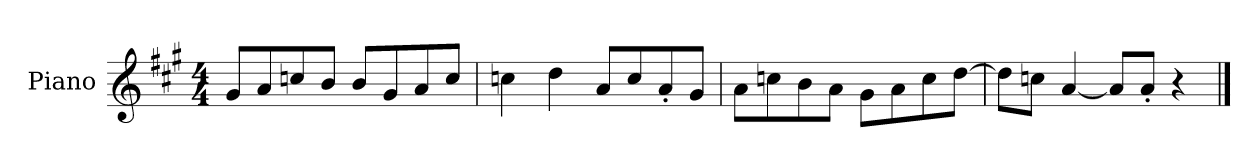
**kern
*part1
*staff1
*I"Piano
*I'P-no
*clefG2
*k[f#c#g#]
*M4/4
*MM90
=1
8g#/L
8a/
8ccn/
8b/J
8b/L
8g#/
8a/
8cc/J
=2
4ccn\
4dd\
8a/L
8cc/
8a'/
8g#/J
=3
8a\L
8ccn\
8b\
8a\J
8g#\L
8a\
8cc\
[8dd\J
=4
8dd\L]
8ccn\J
[4a/
8a/L]
8a'/J
4r
==
*-
